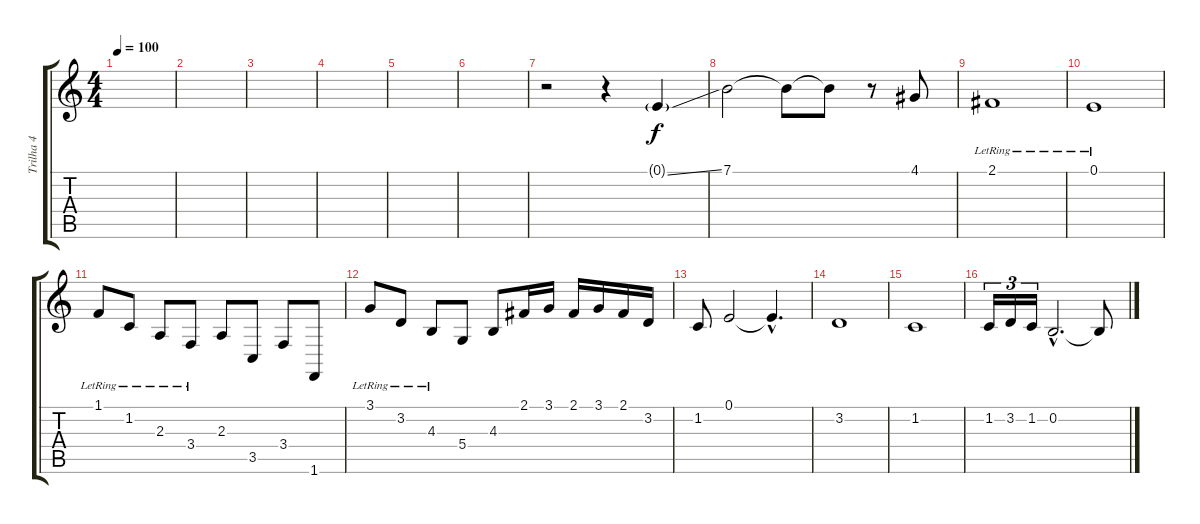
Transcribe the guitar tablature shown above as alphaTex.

\track ("Trilha 4" "Trilha 4") {instrument viola}
\staff {score tabs}
\tuning (E4 B3 G3 D3 A2 E2) {hide}
\ts (4 4)
\tempo 100
\clef g2
\ks c
|
|
|
|
|
|
r.2 r.4 0.1{ss g}.4 |
7.1.2{dy f} 7.1{t}.8 7.1{t}.8 r.8 4.1.8 |
2.1{lr}.1 |
0.1{lr}.1 |
1.1{lr}.8 1.2{lr}.8 2.3{lr}.8 3.4{lr}.8 2.3.8 3.5.8 3.4.8 1.6.8 |
3.1{lr}.8 3.2{lr}.8 4.3{lr}.8 5.4.8 4.3.8 2.1.16 3.1.16 2.1.16 3.1.16 2.1.16 3.2.16 |
1.2.8 0.1.2 0.1{hac t}.4{d} |
3.2.1 |
1.2.1 |
1.2.16{tu (3 2)} 3.2.16{tu (3 2)} 1.2.16{tu (3 2)} 0.2{hac}.2{d} 0.2{t}.8
